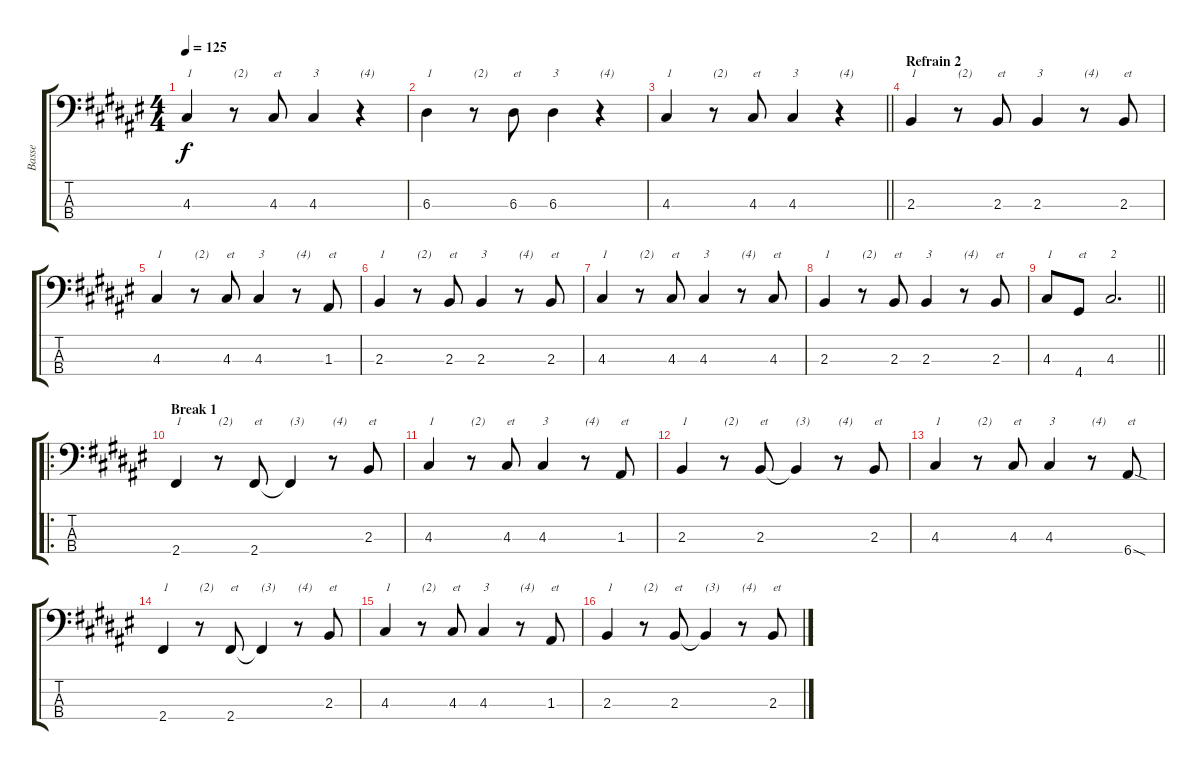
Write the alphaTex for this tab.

\track ("Basse" "Basse") {instrument electricbassfinger}
\staff {score tabs}
\tuning (G2 D2 A1 E1) {hide}
\ts (4 4)
\tempo 125
\clef f4
\ks f#
4.3.4{txt "1" dy f} r.8{txt "(2)"} 4.3.8{txt "et"} 4.3.4{txt "3"} r.4{txt "(4)"} |
6.3.4{txt "1"} r.8{txt "(2)"} 6.3.8{txt "et"} 6.3.4{txt "3"} r.4{txt "(4)"} |
\barLineRight lightlight
4.3.4{txt "1"} r.8{txt "(2)"} 4.3.8{txt "et"} 4.3.4{txt "3"} r.4{txt "(4)"} |
\section ("" "Refrain 2")
2.3.4{txt "1"} r.8{txt "(2)"} 2.3.8{txt "et"} 2.3.4{txt "3"} r.8{txt "(4)"} 2.3.8{txt "et"} |
4.3.4{txt "1"} r.8{txt "(2)"} 4.3.8{txt "et"} 4.3.4{txt "3"} r.8{txt "(4)"} 1.3.8{txt "et"} |
2.3.4{txt "1"} r.8{txt "(2)"} 2.3.8{txt "et"} 2.3.4{txt "3"} r.8{txt "(4)"} 2.3.8{txt "et"} |
4.3.4{txt "1"} r.8{txt "(2)"} 4.3.8{txt "et"} 4.3.4{txt "3"} r.8{txt "(4)"} 4.3.8{txt "et"} |
2.3.4{txt "1"} r.8{txt "(2)"} 2.3.8{txt "et"} 2.3.4{txt "3"} r.8{txt "(4)"} 2.3.8{txt "et"} |
\barLineRight lightlight
4.3.8{txt "1"} 4.4.8{txt "et"} 4.3.2{d txt "2"} |
\ro
\section ("" "Break 1")
2.4.4{txt "1"} r.8{txt "(2)"} 2.4.8{txt "et"} 2.4{t}.4{txt "(3)"} r.8{txt "(4)"} 2.3.8{txt "et"} |
4.3.4{txt "1"} r.8{txt "(2)"} 4.3.8{txt "et"} 4.3.4{txt "3"} r.8{txt "(4)"} 1.3.8{txt "et"} |
2.3.4{txt "1"} r.8{txt "(2)"} 2.3.8{txt "et"} 2.3{t}.4{txt "(3)"} r.8{txt "(4)"} 2.3.8{txt "et"} |
4.3.4{txt "1"} r.8{txt "(2)"} 4.3.8{txt "et"} 4.3.4{txt "3"} r.8{txt "(4)"} 6.4{sod}.8{txt "et"} |
2.4.4{txt "1"} r.8{txt "(2)"} 2.4.8{txt "et"} 2.4{t}.4{txt "(3)"} r.8{txt "(4)"} 2.3.8{txt "et"} |
4.3.4{txt "1"} r.8{txt "(2)"} 4.3.8{txt "et"} 4.3.4{txt "3"} r.8{txt "(4)"} 1.3.8{txt "et"} |
2.3.4{txt "1"} r.8{txt "(2)"} 2.3.8{txt "et"} 2.3{t}.4{txt "(3)"} r.8{txt "(4)"} 2.3.8{txt "et"}
